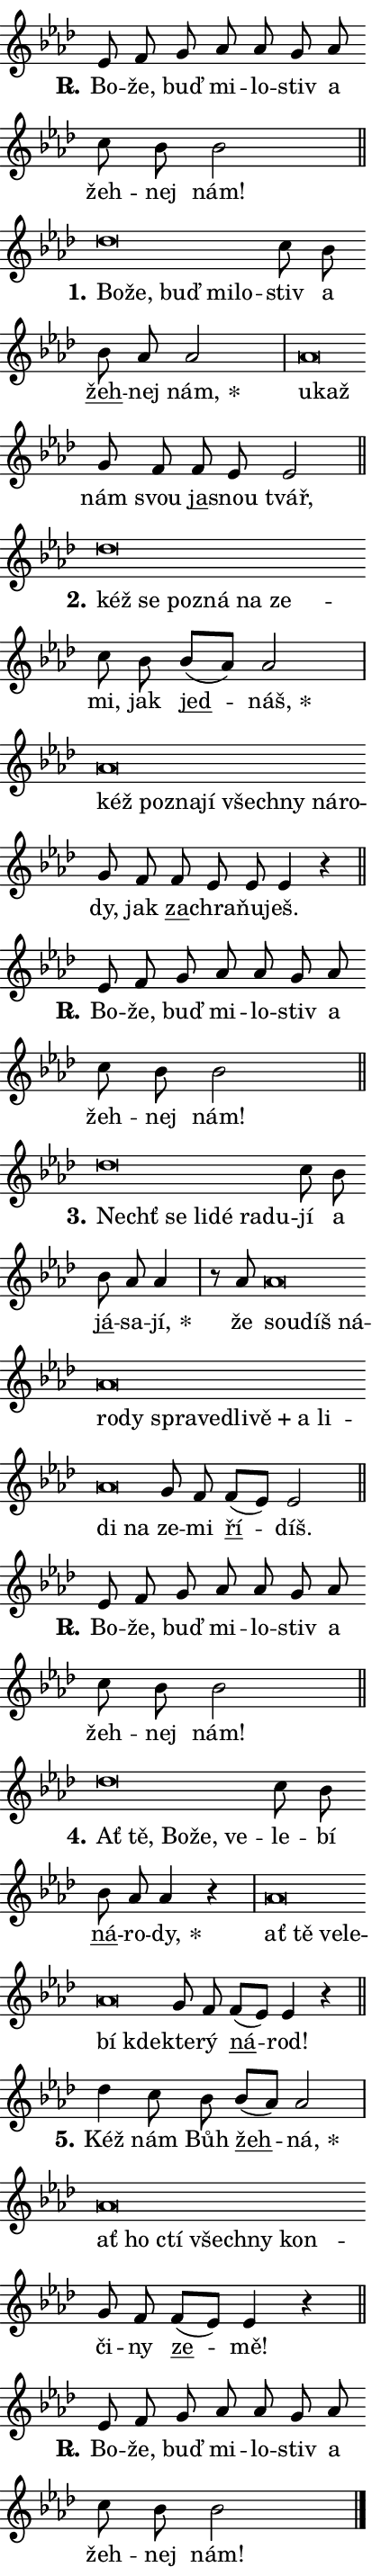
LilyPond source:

\version "2.24.0"
\header { tagline = "" }
\paper {
  indent = 0\cm
  top-margin = 0\cm
  right-margin = 0.13\cm % to fit lyric hyphens
  bottom-margin = 0\cm
  left-margin = 0\cm
  paper-width = 7\cm
  page-breaking = #ly:one-page-breaking
  system-system-spacing.basic-distance = #11
  score-system-spacing.basic-distance = #11
  ragged-last = ##f
}


%% Author: Thomas Morley
%% https://lists.gnu.org/archive/html/lilypond-user/2020-05/msg00002.html
#(define (line-position grob)
"Returns position of @var[grob} in current system:
   @code{'start}, if at first time-step
   @code{'end}, if at last time-step
   @code{'middle} otherwise
"
  (let* ((col (ly:item-get-column grob))
         (ln (ly:grob-object col 'left-neighbor))
         (rn (ly:grob-object col 'right-neighbor))
         (col-to-check-left (if (ly:grob? ln) ln col))
         (col-to-check-right (if (ly:grob? rn) rn col))
         (break-dir-left
           (and
             (ly:grob-property col-to-check-left 'non-musical #f)
             (ly:item-break-dir col-to-check-left)))
         (break-dir-right
           (and
             (ly:grob-property col-to-check-right 'non-musical #f)
             (ly:item-break-dir col-to-check-right))))
        (cond ((eqv? 1 break-dir-left) 'start)
              ((eqv? -1 break-dir-right) 'end)
              (else 'middle))))

#(define (tranparent-at-line-position vctor)
  (lambda (grob)
  "Relying on @code{line-position} select the relevant enry from @var{vctor}.
Used to determine transparency,"
    (case (line-position grob)
      ((end) (not (vector-ref vctor 0)))
      ((middle) (not (vector-ref vctor 1)))
      ((start) (not (vector-ref vctor 2))))))

noteHeadBreakVisibility =
#(define-music-function (break-visibility)(vector?)
"Makes @code{NoteHead}s transparent relying on @var{break-visibility}"
#{
  \override NoteHead.transparent =
    #(tranparent-at-line-position break-visibility)
#})

#(define delete-ledgers-for-transparent-note-heads
  (lambda (grob)
    "Reads whether a @code{NoteHead} is transparent.
If so this @code{NoteHead} is removed from @code{'note-heads} from
@var{grob}, which is supposed to be @code{LedgerLineSpanner}.
As a result ledgers are not printed for this @code{NoteHead}"
    (let* ((nhds-array (ly:grob-object grob 'note-heads))
           (nhds-list
             (if (ly:grob-array? nhds-array)
                 (ly:grob-array->list nhds-array)
                 '()))
           ;; Relies on the transparent-property being done before
           ;; Staff.LedgerLineSpanner.after-line-breaking is executed.
           ;; This is fragile ...
           (to-keep
             (remove
               (lambda (nhd)
                 (ly:grob-property nhd 'transparent #f))
               nhds-list)))
      ;; TODO find a better method to iterate over grob-arrays, similiar
      ;; to filter/remove etc for lists
      ;; For now rebuilt from scratch
      (set! (ly:grob-object grob 'note-heads)  '())
      (for-each
        (lambda (nhd)
          (ly:pointer-group-interface::add-grob grob 'note-heads nhd))
        to-keep))))

squashNotes = {
  \override NoteHead.X-extent = #'(-0.2 . 0.2)
  \override NoteHead.Y-extent = #'(-0.75 . 0)
  \override NoteHead.stencil =
    #(lambda (grob)
       (let ((pos (ly:grob-property grob 'staff-position)))
         (begin
           (if (< pos -7) (display "ERROR: Lower brevis then expected\n") (display "OK: Expected brevis position\n"))
           (if (<= pos -6) ly:text-interface::print ly:note-head::print))))
}
unSquashNotes = {
  \revert NoteHead.X-extent
  \revert NoteHead.Y-extent
  \revert NoteHead.stencil
}

hideNotes = \noteHeadBreakVisibility #begin-of-line-visible
unHideNotes = \noteHeadBreakVisibility #all-visible

% work-around for resetting accidentals
% https://lilypond.org/doc/v2.23/Documentation/notation/displaying-rhythms#unmetered-music
cadenzaMeasure = {
  \cadenzaOff
  \partial 1024 s1024
  \cadenzaOn
}

#(define-markup-command (accent layout props text) (markup?)
  "Underline accented syllable"
  (interpret-markup layout props
    #{\markup \override #'(offset . 4.3) \underline { #text }#}))

responsum = \markup \concat {
  "R" \hspace #-1.05 \path #0.1 #'((moveto 0 0.07) (lineto 0.9 0.8)) \hspace #0.05 "."
}

spaceSize = #0.6828661417322834 % exact space size for TeX Gyre Schola

\layout {
  \context {
    \Staff
    \remove "Time_signature_engraver"
    \override LedgerLineSpanner.after-line-breaking = #delete-ledgers-for-transparent-note-heads
  }
  \context {
    \Lyrics {
      \override LyricSpace.minimum-distance = \spaceSize
      \override LyricText.font-name = #"TeX Gyre Schola"
      \override LyricText.font-size = 1
      \override StanzaNumber.font-name = #"TeX Gyre Schola Bold"
      \override StanzaNumber.font-size = 1
    }
  }
  \context {
    \Score 
    \override NoteHead.text =
      #(lambda (grob) 
        (let ((pos (ly:grob-property grob 'staff-position)))
          #{\markup {
            \combine
              \halign #-0.55 \raise #(if (= pos -6) 0 0.5) \override #'(thickness . 2) \draw-line #'(3.2 . 0)
              \musicglyph "noteheads.sM1"
          }#}))
  }
}

% magnetic-lyrics.ily
%
%   written by
%     Jean Abou Samra <jean@abou-samra.fr>
%     Werner Lemberg <wl@gnu.org>
%
%   adapted by
%     Jiri Hon <jiri.hon@gmail.com>
%
% Version 2022-Apr-15

% https://www.mail-archive.com/lilypond-user@gnu.org/msg149350.html

#(define (Left_hyphen_pointer_engraver context)
   "Collect syllable-hyphen-syllable occurrences in lyrics and store
them in properties.  This engraver only looks to the left.  For
example, if the lyrics input is @code{foo -- bar}, it does the
following.

@itemize @bullet
@item
Set the @code{text} property of the @code{LyricHyphen} grob between
@q{foo} and @q{bar} to @code{foo}.

@item
Set the @code{left-hyphen} property of the @code{LyricText} grob with
text @q{foo} to the @code{LyricHyphen} grob between @q{foo} and
@q{bar}.
@end itemize

Use this auxiliary engraver in combination with the
@code{lyric-@/text::@/apply-@/magnetic-@/offset!} hook."
   (let ((hyphen #f)
         (text #f))
     (make-engraver
      (acknowledgers
       ((lyric-syllable-interface engraver grob source-engraver)
        (set! text grob)))
      (end-acknowledgers
       ((lyric-hyphen-interface engraver grob source-engraver)
        ;(when (not (grob::has-interface grob 'lyric-space-interface))
          (set! hyphen grob)));)
      ((stop-translation-timestep engraver)
       (when (and text hyphen)
         (ly:grob-set-object! text 'left-hyphen hyphen))
       (set! text #f)
       (set! hyphen #f)))))

#(define (lyric-text::apply-magnetic-offset! grob)
   "If the space between two syllables is less than the value in
property @code{LyricText@/.details@/.squash-threshold}, move the right
syllable to the left so that it gets concatenated with the left
syllable.

Use this function as a hook for
@code{LyricText@/.after-@/line-@/breaking} if the
@code{Left_@/hyphen_@/pointer_@/engraver} is active."
   (let ((hyphen (ly:grob-object grob 'left-hyphen #f)))
     (when hyphen
       (let ((left-text (ly:spanner-bound hyphen LEFT)))
         (when (grob::has-interface left-text 'lyric-syllable-interface)
           (let* ((common (ly:grob-common-refpoint grob left-text X))
                  (this-x-ext (ly:grob-extent grob common X))
                  (left-x-ext
                   (begin
                     ;; Trigger magnetism for left-text.
                     (ly:grob-property left-text 'after-line-breaking)
                     (ly:grob-extent left-text common X)))
                  ;; `delta` is the gap width between two syllables.
                  (delta (- (interval-start this-x-ext)
                            (interval-end left-x-ext)))
                  (details (ly:grob-property grob 'details))
                  (threshold (assoc-get 'squash-threshold details 0.2)))
             (when (< delta threshold)
               (let* (;; We have to manipulate the input text so that
                      ;; ligatures crossing syllable boundaries are not
                      ;; disabled.  For languages based on the Latin
                      ;; script this is essentially a beautification.
                      ;; However, for non-Western scripts it can be a
                      ;; necessity.
                      (lt (ly:grob-property left-text 'text))
                      (rt (ly:grob-property grob 'text))
                      (is-space (grob::has-interface hyphen 'lyric-space-interface))
                      (space (if is-space " " ""))
                      (extra-delta (if is-space spaceSize 0))
                      ;; Append new syllable.
                      (ltrt-space (if (and (string? lt) (string? rt))
                                (string-append lt space rt)
                                (make-concat-markup (list lt space rt))))
                      ;; Right-align `ltrt` to the right side.
                      (ltrt-space-markup (grob-interpret-markup
                               grob
                               (make-translate-markup
                                (cons (interval-length this-x-ext) 0)
                                (make-right-align-markup ltrt-space)))))
                 (begin
                   ;; Don't print `left-text`.
                   (ly:grob-set-property! left-text 'stencil #f)
                   ;; Set text and stencil (which holds all collected
                   ;; syllables so far) and shift it to the left.
                   (ly:grob-set-property! grob 'text ltrt-space)
                   (ly:grob-set-property! grob 'stencil ltrt-space-markup)
                   (ly:grob-translate-axis! grob (- (- delta extra-delta)) X))))))))))


#(define (lyric-hyphen::displace-bounds-first grob)
   ;; Make very sure this callback isn't triggered too early.
   (let ((left (ly:spanner-bound grob LEFT))
         (right (ly:spanner-bound grob RIGHT)))
     (ly:grob-property left 'after-line-breaking)
     (ly:grob-property right 'after-line-breaking)
     (ly:lyric-hyphen::print grob)))

squashThreshold = #0.4

\layout {
  \context {
    \Lyrics
    \consists #Left_hyphen_pointer_engraver
    \override LyricText.after-line-breaking =
      #lyric-text::apply-magnetic-offset!
    \override LyricHyphen.stencil = #lyric-hyphen::displace-bounds-first
    \override LyricText.details.squash-threshold = \squashThreshold
    \override LyricHyphen.minimum-distance = 0
    \override LyricHyphen.minimum-length = \squashThreshold
  }
}

squashText = \override LyricText.details.squash-threshold = 9999
unSquashText = \override LyricText.details.squash-threshold = \squashThreshold

leftText = \override LyricText.self-alignment-X = #LEFT
unLeftText = \revert LyricText.self-alignment-X

starOffset = #(lambda (grob) 
                (let ((x_offset (ly:self-alignment-interface::aligned-on-x-parent grob)))
                  (if (= x_offset 0) 0 (+ x_offset 1.2))))

star = #(define-music-function (syllable)(string?)
"Append star separator at the end of a syllable"
#{
  \once \override LyricText.X-offset = #starOffset
  \lyricmode { \markup {
    #syllable
    \override #'((font-name . "TeX Gyre Schola Bold")) \hspace #0.2 \lower #0.65 \larger "*"
  } }
#})

starAccent = #(define-music-function (syllable)(string?)
"Append star separator at the end of a syllable and make accent"
#{
  \once \override LyricText.X-offset = #starOffset
  \lyricmode { \markup {
    \accent #syllable
    \override #'((font-name . "TeX Gyre Schola Bold")) \hspace #0.2 \lower #0.65 \larger "*"
  } }
#})

breath = #(define-music-function (syllable)(string?)
"Append breathing indicator at the end of a syllable"
#{
  \lyricmode { \markup { #syllable "+" } }
#})

optionalBreath = #(define-music-function (syllable)(string?)
"Append optional breathing indicator at the end of a syllable"
#{
  \lyricmode { \markup { #syllable "(+)" } }
#})


\score {
    <<
        \new Voice = "melody" { \cadenzaOn \key as \major \relative { es'8 f g as as g as \bar "" c bes bes2 \cadenzaMeasure \bar "||" \break } }
        \new Lyrics \lyricsto "melody" { \lyricmode { \set stanza = \responsum
Bo -- že, buď mi -- lo -- stiv a žeh -- nej nám! } }
    >>
    \layout {}
}

\score {
    <<
        \new Voice = "melody" { \cadenzaOn \key as \major \relative { \squashNotes des''\breve*1/16 \hideNotes \breve*1/16 \bar "" \breve*1/16 \bar "" \breve*1/16 \breve*1/16 \bar "" \unHideNotes \unSquashNotes c8 bes \bar "" bes as as2 \cadenzaMeasure \bar "|" \squashNotes as\breve*1/16 \hideNotes \breve*1/16 \bar "" \unHideNotes \unSquashNotes g8 f \bar "" f es es2 \cadenzaMeasure \bar "||" \break } }
        \new Lyrics \lyricsto "melody" { \lyricmode { \set stanza = "1."
\leftText Bo -- \squashText že, buď mi -- lo -- \unLeftText \unSquashText stiv a \markup \accent žeh -- nej \star nám, \leftText u -- \squashText kaž \unLeftText \unSquashText nám svou \markup \accent ja -- snou tvář, } }
    >>
    \layout {}
}

\score {
    <<
        \new Voice = "melody" { \cadenzaOn \key as \major \relative { \squashNotes des''\breve*1/16 \hideNotes \breve*1/16 \bar "" \breve*1/16 \bar "" \breve*1/16 \bar "" \breve*1/16 \breve*1/16 \bar "" \unHideNotes \unSquashNotes c8 bes \bar "" bes[( as)] as2 \cadenzaMeasure \bar "|" \squashNotes as\breve*1/16 \hideNotes \breve*1/16 \bar "" \breve*1/16 \bar "" \breve*1/16 \bar "" \breve*1/16 \bar "" \breve*1/16 \bar "" \breve*1/16 \breve*1/16 \bar "" \unHideNotes \unSquashNotes g8 f \bar "" f es es es4 r \cadenzaMeasure \bar "||" \break } }
        \new Lyrics \lyricsto "melody" { \lyricmode { \set stanza = "2."
\leftText kéž \squashText se po -- zná na ze -- \unLeftText \unSquashText mi, jak \markup \accent jed -- \star náš, \leftText kéž \squashText po -- zna -- jí všech -- ny ná -- ro -- \unLeftText \unSquashText dy, jak \markup \accent za -- chra -- ňu -- ješ. } }
    >>
    \layout {}
}

\score {
    <<
        \new Voice = "melody" { \cadenzaOn \key as \major \relative { es'8 f g as as g as \bar "" c bes bes2 \cadenzaMeasure \bar "||" \break } }
        \new Lyrics \lyricsto "melody" { \lyricmode { \set stanza = \responsum
Bo -- že, buď mi -- lo -- stiv a žeh -- nej nám! } }
    >>
    \layout {}
}

\score {
    <<
        \new Voice = "melody" { \cadenzaOn \key as \major \relative { \squashNotes des''\breve*1/16 \hideNotes \breve*1/16 \bar "" \breve*1/16 \bar "" \breve*1/16 \bar "" \breve*1/16 \breve*1/16 \bar "" \unHideNotes \unSquashNotes c8 bes \bar "" bes as as4 \cadenzaMeasure \bar "|" r8 as \squashNotes as\breve*1/16 \hideNotes \breve*1/16 \bar "" \breve*1/16 \bar "" \breve*1/16 \bar "" \breve*1/16 \bar "" \breve*1/16 \bar "" \breve*1/16 \bar "" \breve*1/16 \bar "" \breve*1/16 \bar "" \breve*1/16 \bar "" \breve*1/16 \bar "" \breve*1/16 \breve*1/16 \bar "" \unHideNotes \unSquashNotes g8 f \bar "" f[( es)] es2 \cadenzaMeasure \bar "||" \break } }
        \new Lyrics \lyricsto "melody" { \lyricmode { \set stanza = "3."
\leftText Nechť \squashText se li -- dé ra -- du -- \unLeftText \unSquashText jí a \markup \accent já -- sa -- \star jí, že \leftText sou -- \squashText díš ná -- ro -- dy spra -- ve -- dli -- \breath "vě" a li -- di na \unLeftText \unSquashText ze -- mi \markup \accent ří -- díš. } }
    >>
    \layout {}
}

\score {
    <<
        \new Voice = "melody" { \cadenzaOn \key as \major \relative { es'8 f g as as g as \bar "" c bes bes2 \cadenzaMeasure \bar "||" \break } }
        \new Lyrics \lyricsto "melody" { \lyricmode { \set stanza = \responsum
Bo -- že, buď mi -- lo -- stiv a žeh -- nej nám! } }
    >>
    \layout {}
}

\score {
    <<
        \new Voice = "melody" { \cadenzaOn \key as \major \relative { \squashNotes des''\breve*1/16 \hideNotes \breve*1/16 \bar "" \breve*1/16 \bar "" \breve*1/16 \breve*1/16 \bar "" \unHideNotes \unSquashNotes c8 bes \bar "" bes as as4 r \cadenzaMeasure \bar "|" \squashNotes as\breve*1/16 \hideNotes \breve*1/16 \bar "" \breve*1/16 \bar "" \breve*1/16 \bar "" \breve*1/16 \breve*1/16 \bar "" \unHideNotes \unSquashNotes g8 f \bar "" f[( es)] es4 r \cadenzaMeasure \bar "||" \break } }
        \new Lyrics \lyricsto "melody" { \lyricmode { \set stanza = "4."
\leftText Ať \squashText tě, Bo -- že, ve -- \unLeftText \unSquashText le -- bí \markup \accent ná -- ro -- \star dy, \leftText ať \squashText tě ve -- le -- bí kde -- \unLeftText \unSquashText kte -- rý \markup \accent ná -- rod! } }
    >>
    \layout {}
}

\score {
    <<
        \new Voice = "melody" { \cadenzaOn \key as \major \relative { des''4 c8 bes \bar "" bes[( as)] as2 \cadenzaMeasure \bar "|" \squashNotes as\breve*1/16 \hideNotes \breve*1/16 \bar "" \breve*1/16 \bar "" \breve*1/16 \bar "" \breve*1/16 \breve*1/16 \bar "" \unHideNotes \unSquashNotes g8 f \bar "" f[( es)] es4 r \cadenzaMeasure \bar "||" \break } }
        \new Lyrics \lyricsto "melody" { \lyricmode { \set stanza = "5."
Kéž nám Bůh \markup \accent žeh -- \star ná, \leftText ať \squashText ho ctí všech -- ny kon -- \unLeftText \unSquashText či -- ny \markup \accent ze -- mě! } }
    >>
    \layout {}
}

\score {
    <<
        \new Voice = "melody" { \cadenzaOn \key as \major \relative { es'8 f g as as g as \bar "" c bes bes2 \cadenzaMeasure \bar "||" \break } \bar "|." }
        \new Lyrics \lyricsto "melody" { \lyricmode { \set stanza = \responsum
Bo -- že, buď mi -- lo -- stiv a žeh -- nej nám! } }
    >>
    \layout {}
}
